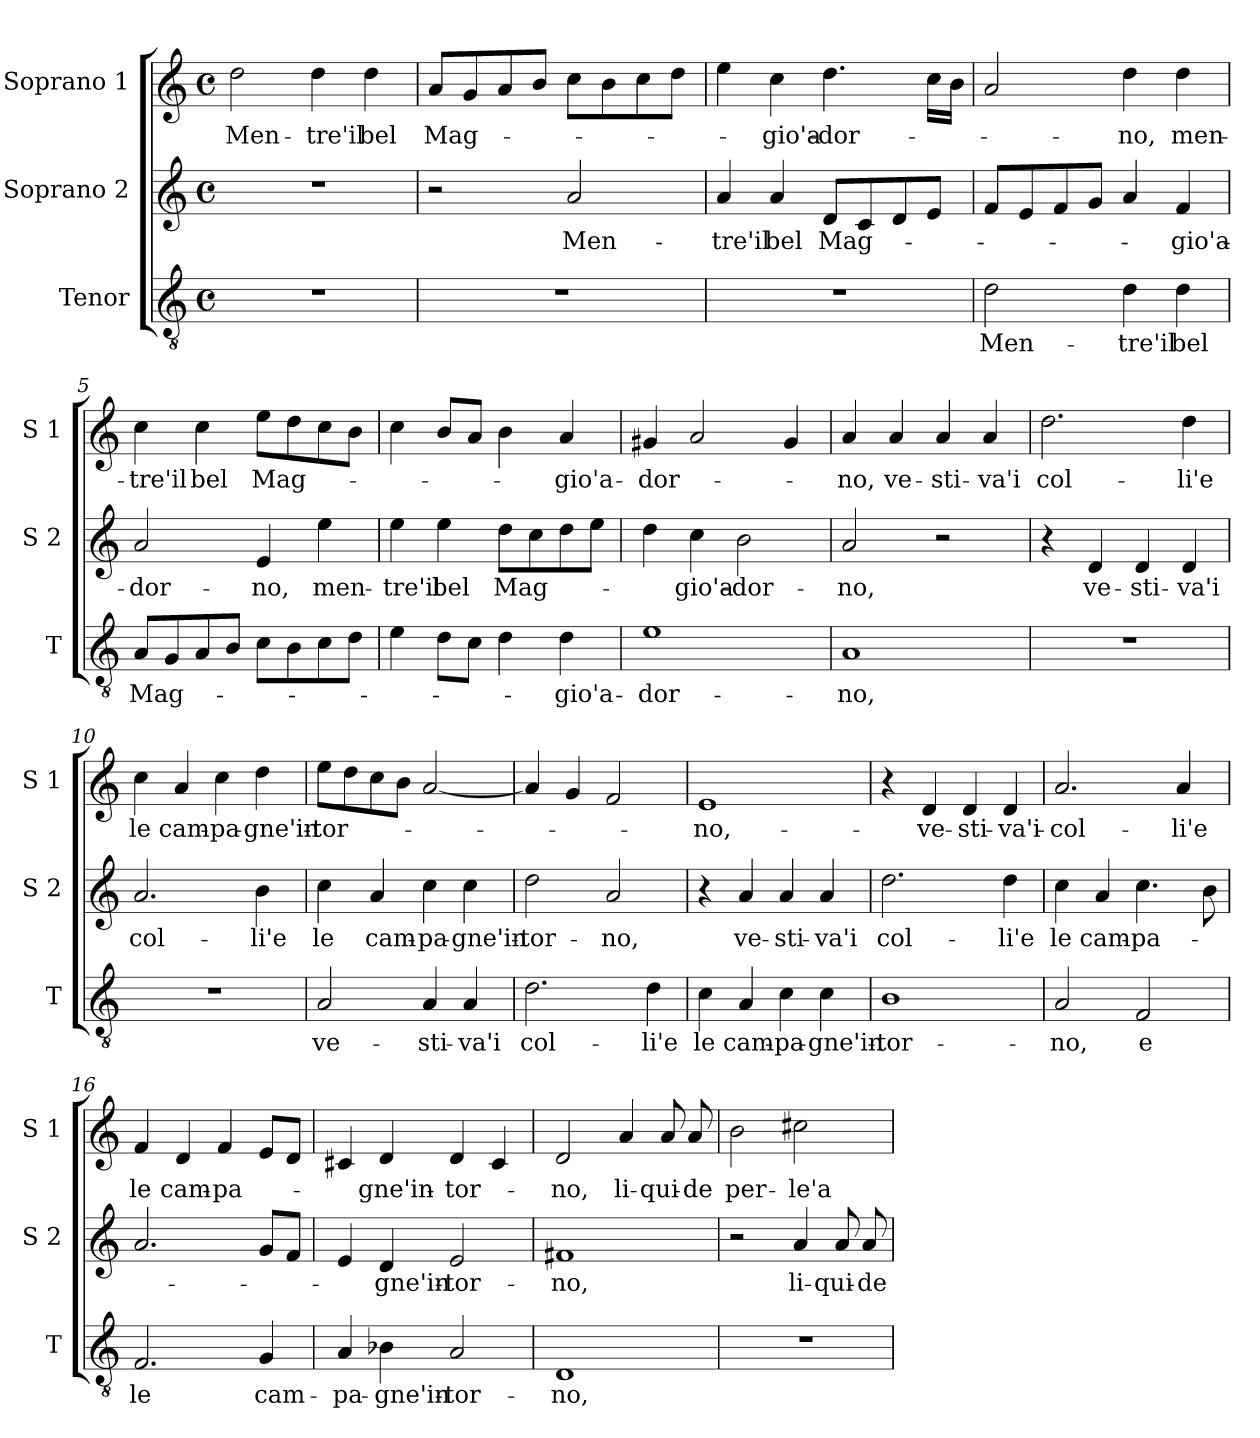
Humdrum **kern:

**kern	**text	**kern	**text	**kern	**text
*part3	*part3	*part2	*part2	*part1	*part1
*staff3	*staff3	*staff2	*staff2	*staff1	*staff1
*I"Tenor	*	*I"Soprano 2	*	*I"Soprano 1	*
*I'T	*	*I'S 2	*	*I'S 1	*
*clefGv2	*	*clefG2	*	*clefG2	*
*k[]	*	*k[]	*	*k[]	*
*C:	*	*C:	*	*C:	*
*M4/4	*	*M4/4	*	*M4/4	*
*met(c)	*	*met(c)	*	*met(c)	*
=1	=1	=1	=1	=1	=1
!	!	!	!	!	!LO:LY:b
1r	.	1r	.	2dd\	Men-
!	!	!	!	!	!LO:LY:b
.	.	.	.	4dd\	-tre'il
!	!	!	!	!	!LO:LY:b
.	.	.	.	4dd\	bel
=2	=2	=2	=2	=2	=2
!	!	!	!	!	!LO:LY:b
1r	.	2r	.	8a/L	Mag-
.	.	.	.	8g/	.
.	.	.	.	8a/	.
.	.	.	.	8b/J	.
!	!	!	!LO:LY:b	!	!
.	.	2a/	Men-	8cc\L	.
.	.	.	.	8b\	.
.	.	.	.	8cc\	.
.	.	.	.	8dd\J	.
=3	=3	=3	=3	=3	=3
!	!	!	!LO:LY:b	!	!
1r	.	4a/	-tre'il	4ee\	.
!	!	!	!LO:LY:b	!	!LO:LY:b
.	.	4a/	bel	4cc\	-gio'a-
!	!	!	!LO:LY:b	!	!LO:LY:b
.	.	8d/L	Mag-	4.dd\	-dor-
.	.	8c/	.	.	.
.	.	8d/	.	.	.
.	.	8e/J	.	16cc\LL	.
.	.	.	.	16b\JJ	.
=4	=4	=4	=4	=4	=4
!	!LO:LY:b	!	!	!	!
2d\	Men-	8f/L	.	2a/	.
.	.	8e/	.	.	.
.	.	8f/	.	.	.
.	.	8g/J	.	.	.
!	!LO:LY:b	!	!	!	!LO:LY:b
4d\	-tre'il	4a/	.	4dd\	-no,
!	!LO:LY:b	!	!LO:LY:b	!	!LO:LY:b
4d\	bel	4f/	-gio'a-	4dd\	men-
=5	=5	=5	=5	=5	=5
!	!LO:LY:b	!	!LO:LY:b	!	!LO:LY:b
8A/L	Mag-	2a/	-dor-	4cc\	-tre'il
8G/	.	.	.	.	.
!	!	!	!	!	!LO:LY:b
8A/	.	.	.	4cc\	bel
8B/J	.	.	.	.	.
!	!	!	!LO:LY:b	!	!LO:LY:b
8c\L	.	4e/	-no,	8ee\L	Mag-
8B\	.	.	.	8dd\	.
!	!	!	!LO:LY:b	!	!
8c\	.	4ee\	men-	8cc\	.
8d\J	.	.	.	8b\J	.
!!LO:LB:g=z
=6	=6	=6	=6	=6	=6
!	!	!	!LO:LY:b	!	!
4e\	.	4ee\	-tre'il	4cc\	.
!	!	!	!LO:LY:b	!	!
8d\L	.	4ee\	bel	8b/L	.
8c\J	.	.	.	8a/J	.
!	!	!	!LO:LY:b	!	!
4d\	.	8dd\L	Mag-	4b\	.
.	.	8cc\	.	.	.
!	!LO:LY:b	!	!	!	!LO:LY:b
4d\	-gio'a-	8dd\	.	4a/	-gio'a-
.	.	8ee\J	.	.	.
=7	=7	=7	=7	=7	=7
!	!LO:LY:b	!	!	!	!LO:LY:b
1e	-dor-	4dd\	.	4g#X/	-dor-
!	!	!	!LO:LY:b	!	!
.	.	4cc\	-gio'a-	2a/	.
!	!	!	!LO:LY:b	!	!
.	.	2b\	-dor-	.	.
.	.	.	.	4g#/	.
=8	=8	=8	=8	=8	=8
!	!LO:LY:b	!	!LO:LY:b	!	!LO:LY:b
1A	-no,	2a/	-no,	4a/	-no,
!	!	!	!	!	!LO:LY:b
.	.	.	.	4a/	ve-
!	!	!	!	!	!LO:LY:b
.	.	2r	.	4a/	-sti-
!	!	!	!	!	!LO:LY:b
.	.	.	.	4a/	-va'i
=9	=9	=9	=9	=9	=9
!	!	!	!	!	!LO:LY:b
1r	.	4r	.	2.dd\	col-
!	!	!	!LO:LY:b	!	!
.	.	4d/	ve-	.	.
!	!	!	!LO:LY:b	!	!
.	.	4d/	-sti-	.	.
!	!	!	!LO:LY:b	!	!LO:LY:b
.	.	4d/	-va'i	4dd\	-li'e
=10	=10	=10	=10	=10	=10
!	!	!	!LO:LY:b	!	!LO:LY:b
1r	.	2.a/	col-	4cc\	le
!	!	!	!	!	!LO:LY:b
.	.	.	.	4a/	cam-
!	!	!	!	!	!LO:LY:b
.	.	.	.	4cc\	-pa-
!	!	!	!LO:LY:b	!	!LO:LY:b
.	.	4b\	-li'e	4dd\	-gne'in-
!!LO:LB:g=z
=11	=11	=11	=11	=11	=11
!	!LO:LY:b	!	!LO:LY:b	!	!LO:LY:b
2A/	ve-	4cc\	le	8ee\L	-tor-
.	.	.	.	8dd\	.
!	!	!	!LO:LY:b	!	!
.	.	4a/	cam-	8cc\	.
.	.	.	.	8b\J	.
!	!LO:LY:b	!	!LO:LY:b	!	!
4A/	-sti-	4cc\	-pa-	[2a/	.
!	!LO:LY:b	!	!LO:LY:b	!	!
4A/	-va'i	4cc\	-gne'in-	.	.
=12	=12	=12	=12	=12	=12
!	!LO:LY:b	!	!LO:LY:b	!	!
2.d\	col-	2dd\	-tor-	4a/]	.
.	.	.	.	4g/	.
!	!	!	!LO:LY:b	!	!
.	.	2a/	-no,	2f/	.
!	!LO:LY:b	!	!	!	!
4d\	-li'e	.	.	.	.
=13	=13	=13	=13	=13	=13
!	!LO:LY:b	!	!	!	!LO:LY:b
4c\	le	4r	.	1e	-no,-
!	!LO:LY:b	!	!LO:LY:b	!	!
4A/	cam-	4a/	ve-	.	.
!	!LO:LY:b	!	!LO:LY:b	!	!
4c\	-pa-	4a/	-sti-	.	.
!	!LO:LY:b	!	!LO:LY:b	!	!
4c\	-gne'in-	4a/	-va'i	.	.
=14	=14	=14	=14	=14	=14
!	!LO:LY:b	!	!LO:LY:b	!	!
1B	-tor-	2.dd\	col-	4r	.
!	!	!	!	!	!LO:LY:b
.	.	.	.	4d/	-ve-
!	!	!	!	!	!LO:LY:b
.	.	.	.	4d/	-sti-
!	!	!	!LO:LY:b	!	!LO:LY:b
.	.	4dd\	-li'e	4d/	-va'i-
=15	=15	=15	=15	=15	=15
!	!LO:LY:b	!	!LO:LY:b	!	!LO:LY:b
2A/	-no,	4cc\	le	2.a/	-col-
!	!	!	!LO:LY:b	!	!
.	.	4a/	cam-	.	.
!	!LO:LY:b	!	!LO:LY:b	!	!
2F/	e	4.cc\	-pa-	.	.
!	!	!	!	!	!LO:LY:b
.	.	.	.	4a/	-li'e
.	.	8b\	.	.	.
!!LO:PB:g=z
=16	=16	=16	=16	=16	=16
!	!LO:LY:b	!	!	!	!LO:LY:b
2.F/	le	2.a/	.	4f/	le
!	!	!	!	!	!LO:LY:b
.	.	.	.	4d/	cam-
!	!	!	!	!	!LO:LY:b
.	.	.	.	4f/	-pa-
!	!LO:LY:b	!	!	!	!
4G/	cam-	8g/L	.	8e/L	.
.	.	8f/J	.	8d/J	.
=17	=17	=17	=17	=17	=17
!	!LO:LY:b	!	!	!	!
4A/	-pa-	4e/	.	4c#X/	.
!	!LO:LY:b	!	!LO:LY:b	!	!LO:LY:b
4B-X\	-gne'in-	4d/	-gne'in-	4d/	-gne'in-
!	!LO:LY:b	!	!LO:LY:b	!	!LO:LY:b
2A/	-tor-	2e/	-tor-	4d/	-tor-
.	.	.	.	4c#/	.
=18	=18	=18	=18	=18	=18
!	!LO:LY:b	!	!LO:LY:b	!	!LO:LY:b
1D	-no,	1f#X	-no,	2d/	-no,
!	!	!	!	!	!LO:LY:b
.	.	.	.	4a/	li-
!	!	!	!	!	!LO:LY:b
.	.	.	.	8a/	-qui-
!	!	!	!	!	!LO:LY:b
.	.	.	.	8a/	-de
=19	=19	=19	=19	=19	=19
!	!	!	!	!	!LO:LY:b
1r	.	2r	.	2b\	per-
!	!	!	!LO:LY:b	!	!LO:LY:b
.	.	4a/	li-	2cc#X\	-le'a-
!	!	!	!LO:LY:b	!	!
.	.	8a/	-qui-	.	.
!	!	!	!LO:LY:b	!	!
.	.	8a/	-de	.	.
=	=	=	=	=	=
*-	*-	*-	*-	*-	*-
